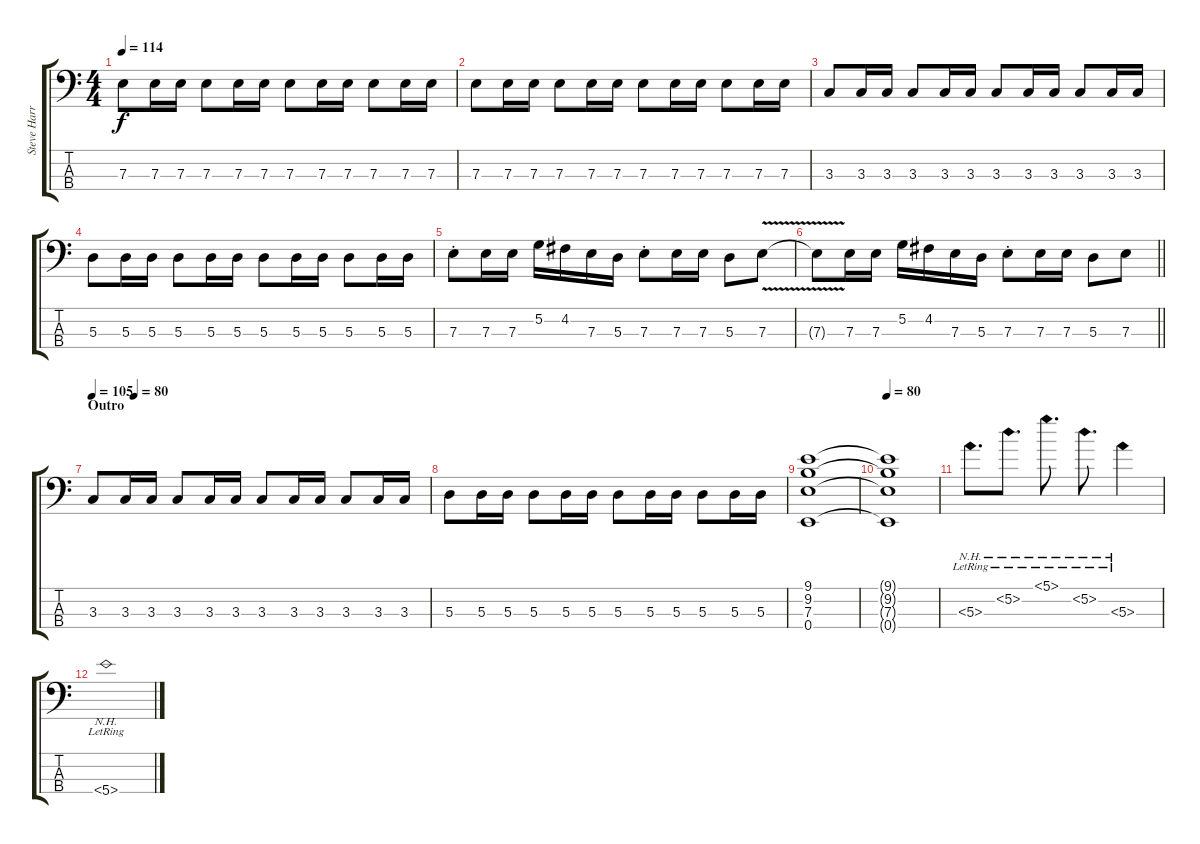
\track ("Steve Harris" "Steve Harr") {instrument electricbassfinger}
\staff {score tabs}
\tuning (G2 D2 A1 E1) {hide}
\ts (4 4)
\tempo 114
\clef f4
\ks c
7.3.8{dy f} 7.3.16 7.3.16 7.3.8 7.3.16 7.3.16 7.3.8 7.3.16 7.3.16 7.3.8 7.3.16 7.3.16 |
7.3.8 7.3.16 7.3.16 7.3.8 7.3.16 7.3.16 7.3.8 7.3.16 7.3.16 7.3.8 7.3.16 7.3.16 |
3.3.8 3.3.16 3.3.16 3.3.8 3.3.16 3.3.16 3.3.8 3.3.16 3.3.16 3.3.8 3.3.16 3.3.16 |
5.3.8 5.3.16 5.3.16 5.3.8 5.3.16 5.3.16 5.3.8 5.3.16 5.3.16 5.3.8 5.3.16 5.3.16 |
7.3{st}.8 7.3.16 7.3.16 5.2.16 4.2.16 7.3.16 5.3.16 7.3{st}.8 7.3.16 7.3.16 5.3.8 7.3{v}.8 |
\barLineRight lightlight
7.3{t}.8 7.3.16 7.3.16 5.2.16 4.2.16 7.3.16 5.3.16 7.3{st}.8 7.3.16 7.3.16 5.3.8 7.3.8 |
\section ("" "Outro")
\tempo 105
\tempo (80 0.125)
3.3.8 3.3.16 3.3.16 3.3.8 3.3.16 3.3.16 3.3.8 3.3.16 3.3.16 3.3.8 3.3.16 3.3.16 |
5.3.8 5.3.16 5.3.16 5.3.8 5.3.16 5.3.16 5.3.8 5.3.16 5.3.16 5.3.8 5.3.16 5.3.16 |
(9.1 9.2 7.3 0.4).1 |
\tempo 80
(9.1{t} 9.2{t} 7.3{t} 0.4{t}).1 |
5.3{nh lr}.8{d volume 6} 5.2{nh lr}.8{d} 5.1{nh lr}.8{d} 5.2{nh lr}.8{d} 5.3{nh lr}.4 |
5.4{nh lr}.1{volume 0}
